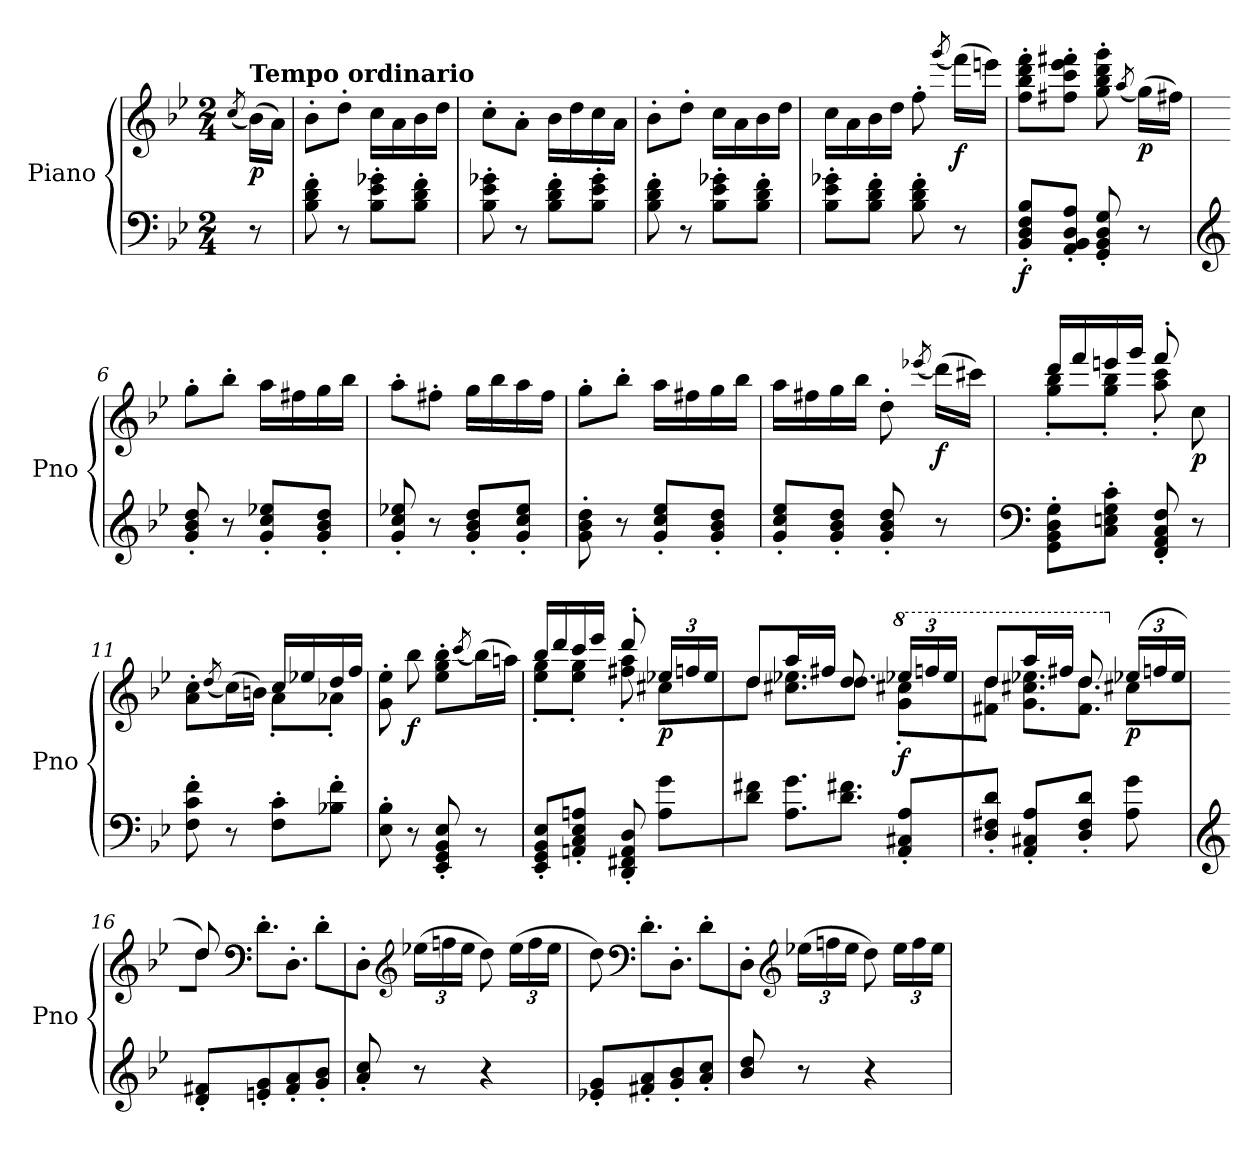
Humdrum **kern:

**kern	**kern	**dynam
*part1	*part1	*part1
*staff2	*staff1	*staff1/2
*I"Piano	*	*
*I'Pno	*	*
*clefF4	*clefG2	*
*k[b-e-]	*k[b-e-]	*
*M2/4	*M2/4	*
=	=	=
.	(8qcc/	.
!	!LO:TX:a:B:t=Tempo ordinario	!
!	!	!LO:DY:b
8r	(16b-\LL)	p
.	16a\JJ)	.
=1	=1	=1
8B-\' 8d\' 8f\'	8b-'\L	.
!	!	!LO:DY:b=2
8r	8dd'\J	other-dynamics
8B-\' 8e-\' 8g-X\'L	16cc\LL	.
.	16a\	.
8B-\' 8d\' 8f\'J	16b-\	.
.	16dd\JJ	.
=2	=2	=2
8B-\' 8e-\' 8g-X\'	8cc'\L	.
8r	8a'\J	.
8B-\' 8d\' 8f\'L	16b-\LL	.
.	16dd\	.
8B-\' 8e-\' 8g-\'J	16cc\	.
.	16a\JJ	.
=3	=3	=3
8B-\' 8d\' 8f\'	8b-'\L	.
8r	8dd'\J	.
8B-\' 8e-\' 8g-X\'L	16cc\LL	.
.	16a\	.
8B-\' 8d\' 8f\'J	16b-\	.
.	16dd\JJ	.
!!LO:LB:g=z
=4	=4	=4
8B-\' 8e-\' 8g-X\'L	16cc\LL	.
.	16a\	.
8B-\' 8d\' 8f\'J	16b-\	.
.	16dd\JJ	.
8B-\' 8d\' 8f\'	8ff'\	.
.	(8qggg/	.
!	!	!LO:DY:b
8r	(16fff\LL)	f
.	16eeen\JJ)	.
=5	=5	=5
!	!	!LO:DY:b=2
8BB-/' 8D/' 8F/' 8B-/'L	8ff\' 8bb-\' 8ddd\' 8fff\'L	f
8AA/' 8BB-/' 8D/' 8A/'J	8ff#X\' 8ccc\' 8eee-\' 8fff#X\'J	.
8GG/' 8BB-/' 8D/' 8G/'	8gg\' 8bb-\' 8ddd\' 8ggg\'	.
.	(8qaa/	.
!	!	!LO:DY:b
8r	(16gg\LL)	p
.	16ff#X\JJ)	.
=6	=6	=6
*clefG2	*	*
8g/' 8b-/' 8dd/'	8gg'\L	.
8r	8bb-'\J	.
8g/' 8cc/' 8ee-X/'L	16aa\LL	.
.	16ff#X\	.
8g/' 8b-/' 8dd/'J	16gg\	.
.	16bb-\JJ	.
=7	=7	=7
8g/' 8cc/' 8ee-X/'	8aa'\L	.
8r	8ff#X'\J	.
8g/' 8b-/' 8dd/'L	16gg\LL	.
.	16bb-\	.
8g/' 8cc/' 8ee-/'J	16aa\	.
.	16ff#\JJ	.
!!LO:LB:g=z
=8	=8	=8
8g\' 8b-\' 8dd\'	8gg'\L	.
8r	8bb-'\J	.
8g/' 8cc/' 8ee-/'L	16aa\LL	.
.	16ff#X\	.
8g/' 8b-/' 8dd/'J	16gg\	.
.	16bb-\JJ	.
=9	=9	=9
8g/' 8cc/' 8ee-/'L	16aa\LL	.
.	16ff#X\	.
8g/' 8b-/' 8dd/'J	16gg\	.
.	16bb-\JJ	.
8g/' 8b-/' 8dd/'	8dd'\	.
.	(8qeee-X/	.
!	!	!LO:DY:b
8r	(16ddd\LL)	f
.	16ccc#X\JJ)	.
=10	=10	=10
*clefF4	*	*
*	*^	*
8GG\' 8BB-\' 8D\' 8G\'L	16ddd/LL	8gg\' 8bb-\'L	.
.	16fff/	.	.
8C\' 8En\' 8G\' 8c\'J	16eeen/	8gg\' 8bb-\'J	.
.	16ggg/JJ	.	.
8FF/' 8AA/' 8C/' 8F/'	8fff'/	8aa\' 8ccc\'	.
!	!	!	!LO:DY:b
8r	8cc\	8ryy	p
=11	=11	=11	=11
8F\' 8c\' 8f\'	8a\' 8cc\'L	4ryy	.
.	(8qdd/	.	.
8r	(>16cc\L)	.	.
.	16bn\JJ)	.	.
8F\' 8c\'L	16cc/LL	8a'\L	.
.	16ee-X/	.	.
8B-X\' 8f\'J	16dd/	8a-X'\J	.
.	16ff/JJ	.	.
*	*v	*v	*
=12	=12	=12
8E-\' 8B-\'	8g\' 8ee-\'	.
!	!	!LO:DY:b
8r	8bb-\	f
8EE-/' 8GG/' 8BB-/' 8E-/'	8ee-\' 8gg\' 8bb-\'L	.
.	(8qccc/	.
8r	(16bb-\L)	.
.	16aan\JJ)	.
!!LO:LB:g=z
=13	=13	=13
*	*^	*
8EE-/' 8GG/' 8BB-/' 8E-/'L	16bb-/LL	8ee-\' 8gg\'L	.
.	16ddd/	.	.
8AAn/' 8C/' 8E-/' 8An/'J	16ccc/	8ee-\' 8gg\'J	.
.	16eee-/JJ	.	.
8DD/' 8FF#X/' 8AA/' 8D/'	8ddd'/	8ff#X\' 8aa\'	.
*	*Xbrackettup	*	*
!	!	!	!LO:DY:b
8A\ 8g\L	24ee-X/LL	8cc#X\L	p
.	24ffn/	.	.
.	24ee-/JJ	.	.
=14	=14	=14	=14
8d\ 8f#X\J	8dd/L	8dd\J	.
*Xtuplet	*	*Xtuplet	*
12.A\ 12.g\L	16aa/L	12.cc#X\ 12.ee-X\L	.
.	16ff#X/JJ	.	.
12.d\ 12.f#X\J	8dd/	12.dd\J	.
*	*8va	*	*
*	*tuplet	*	*
!	!	!	!LO:DY:a=2
8AA/' 8C#X/' 8A/'L	24eee-X/LL	8gg\' 8ccc#X\'L	f
.	24fffn/	.	.
.	24eee-/JJ	.	.
=15	=15	=15	=15
8D/' 8F#X/' 8d/'J	8ddd/L	8ff#X\' 8ddd\'J	.
*	*	*Xtuplet	*
8AA/' 8C#X/' 8A/'L	16aaa/L	12.gg\ 12.ccc#X\ 12.eee-X\L	.
.	16fff#X/JJ	.	.
8D/' 8F#/' 8d/'J	8ddd/	12.ff#\ 12.ddd\J	.
*	*X8va	*	*
*	*tuplet	*	*
!	!	!	!LO:DY:b
8A\ 8g\	(24ee-X/LL	8cc#X\L	p
.	24ffn/	.	.
.	24ee-/JJ	.	.
=16	=16	=16	=16
*clefG2	*	*	*
8d/' 8f#X/'L	8dd/)	8dd\J	.
*	*clefF4	*	*
*	*Xtuplet	*	*
!	!	!	!LO:DY:b
8en/' 8g/'	12.d'\L	4.ryy	other-dynamics
8f#/' 8a/'	12.D'\J	.	.
8g/' 8b-/'J	8d'\L	.	.
*	*v	*v	*
=17	=17	=17
8a/' 8cc/'	8D'\J	.
*	*clefG2	*
*	*tuplet	*
8r	(24ee-X\LL	.
.	24ffn\	.
.	24ee-\JJ	.
4r	8dd\)	.
.	(24ee-\LL	.
.	24ff\	.
.	24ee-\JJ	.
!!LO:LB:g=z
=18	=18	=18
8e-X/' 8g/'L	8dd\)	.
*	*clefF4	*
*	*Xtuplet	*
8f#X/' 8a/'	12.d'\L	.
8g/' 8b-/'	12.D'\J	.
8a/' 8cc/'J	8d'\L	.
=19	=19	=19
8b-/ 8dd/	8D'\J	.
*	*clefG2	*
*	*tuplet	*
8r	(24ee-X\LL	.
.	24ffn\	.
.	24ee-\JJ	.
4r	8dd\)	.
.	24ee-\LL	.
.	24ff\	.
.	24ee-\JJ	.
=	=	=
*-	*-	*-
